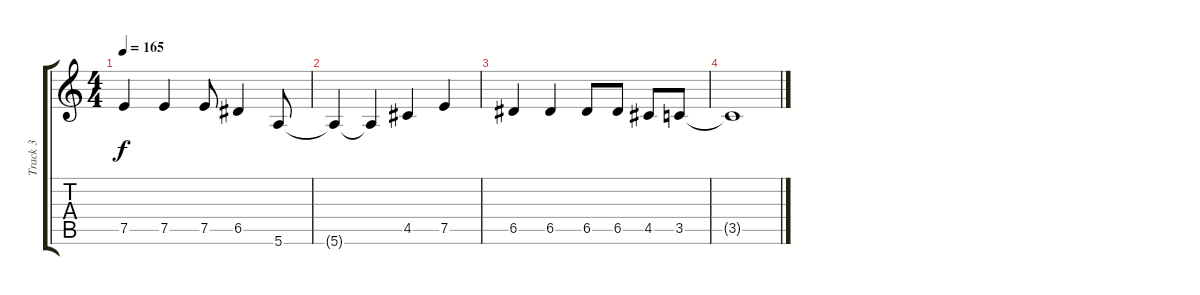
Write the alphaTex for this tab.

\track ("Track 3" "Track 3") {instrument overdrivenguitar}
\staff {score tabs}
\tuning (E4 B3 G3 D3 A2 E2) {hide}
\ts (4 4)
\tempo 165
\clef g2
\ks c
7.5.4{dy f} 7.5.4 7.5.8 6.5.4 5.6.8 |
5.6{t}.4 5.6{t}.4 4.5.4 7.5.4 |
6.5.4 6.5.4 6.5.8 6.5.8 4.5.8 3.5.8 |
3.5{t}.1
